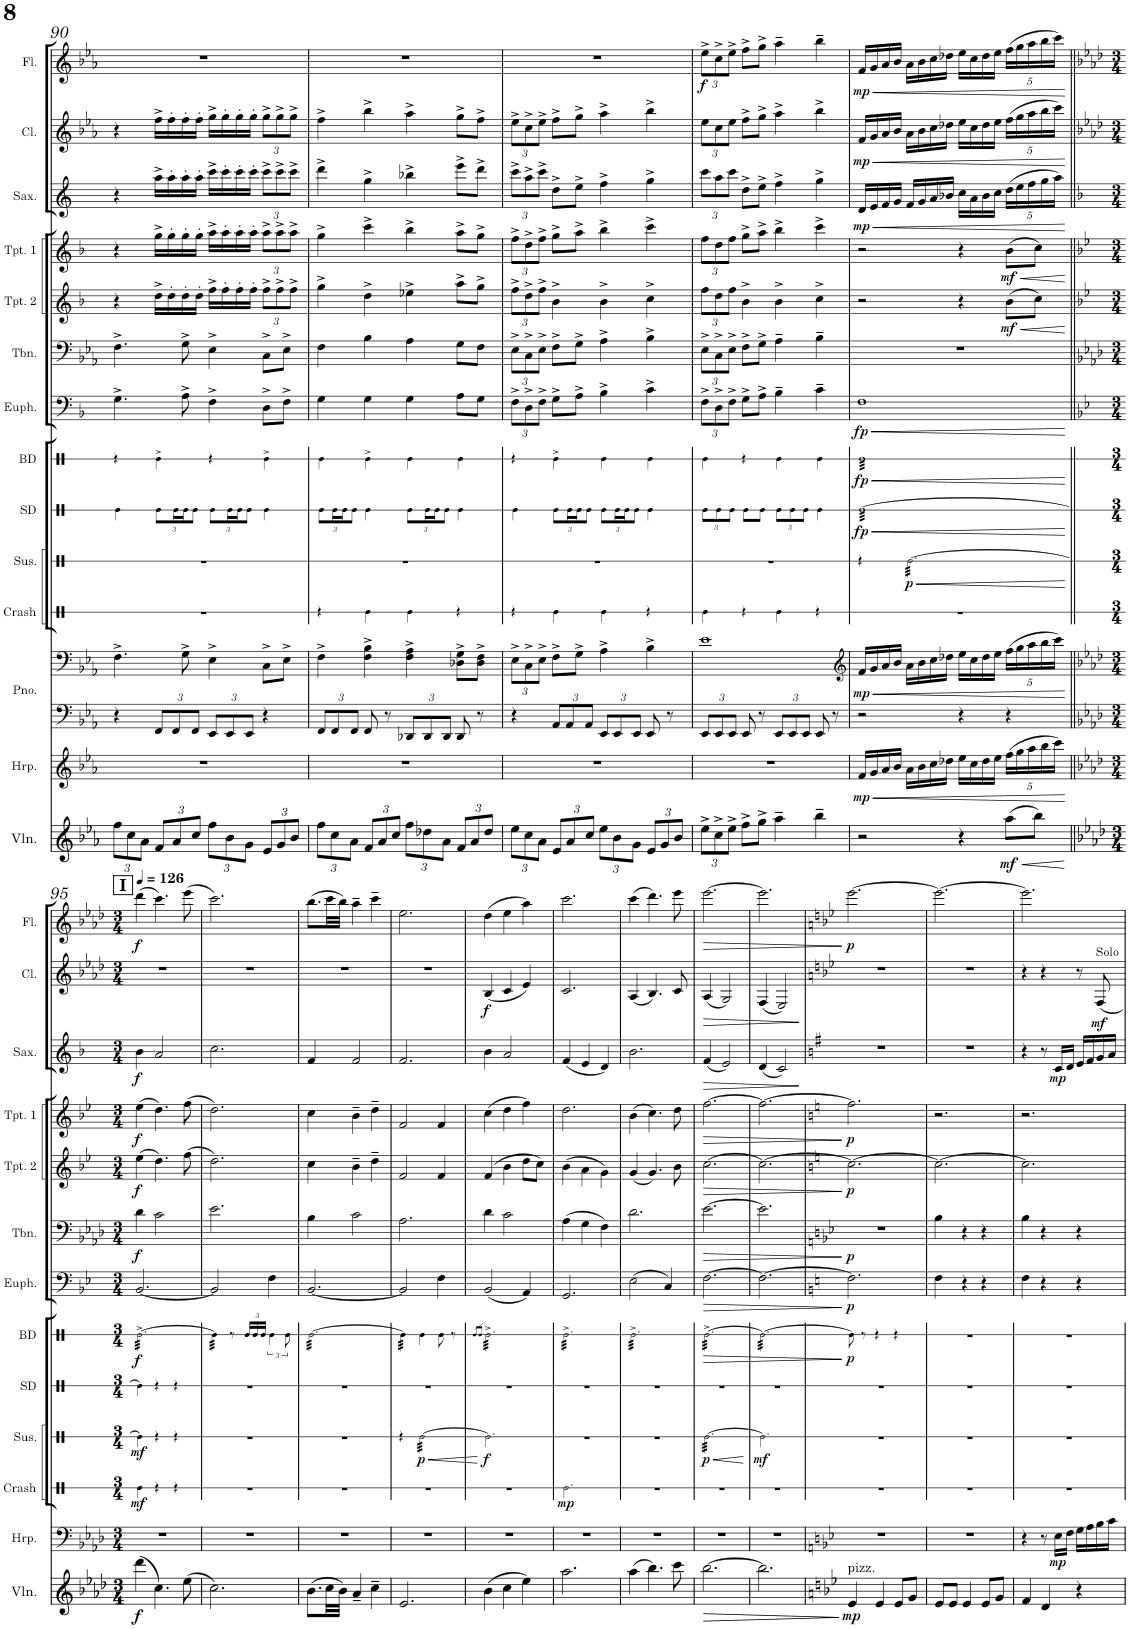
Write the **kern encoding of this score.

**kern	**dynam	**kern	**kern	**dynam	**kern	**kern	**dynam	**kern	**dynam	**kern	**dynam	**kern	**dynam	**kern	**dynam	**kern	**dynam	**kern	**dynam	**kern	**dynam	**kern	**dynam	**kern	**dynam
*part12	*part12	*part11	*part11	*part11	*part10	*part10	*part10	*part9	*part9	*part8	*part8	*part7	*part7	*part6	*part6	*part5	*part5	*part4	*part4	*part3	*part3	*part2	*part2	*part1	*part1
*staff14	*staff14	*staff13	*staff12	*staff12/13	*staff11	*staff10	*staff10/11	*staff9	*staff9	*staff8	*staff8	*staff7	*staff7	*staff6	*staff6	*staff5	*staff5	*staff4	*staff4	*staff3	*staff3	*staff2	*staff2	*staff1	*staff1
*I"Violon	*	*I"Harp	*	*	*I"Piano	*	*	*I"Snare Drum	*	*I"Bass Drum	*	*I"Euphonium	*	*I"Trombone	*	*I"Trumpet in Bb 2	*	*I"Trumpet in Bb 1	*	*I"Saxophone Alto	*	*I"Clarinet in Bb	*	*I"Flute	*
*I'Vln.	*	*I'Hrp.	*	*	*I'Pno.	*	*	*I'SD	*	*I'BD	*	*I'Euph.	*	*I'Tbn.	*	*I'Tpt. 2	*	*I'Tpt. 1	*	*I'Sax.	*	*I'Cl.	*	*I'Fl.	*
!!LO:PB:g=z
*clefG2	*	*clefF4	*clefG2	*	*clefF4	*clefF4	*	*clefX	*	*clefX	*	*clefF4	*	*clefF4	*	*clefG2	*	*clefG2	*	*clefG2	*	*clefG2	*	*clefG2	*
*	*	*	*	*	*	*	*	*	*	*	*	*Trd1c2	*	*	*	*Trd1c2	*	*Trd1c2	*	*Trd5c9	*	*Trd1c2	*	*	*
*k[b-e-a-]	*	*k[b-e-a-]	*k[b-e-a-]	*	*k[b-e-a-]	*k[b-e-a-]	*	*k[]	*	*k[]	*	*k[b-]	*	*k[b-e-a-]	*	*k[b-]	*	*k[b-]	*	*k[]	*	*k[b-e-a-]	*	*k[b-e-a-]	*
*M4/4	*	*M4/4	*M4/4	*	*M4/4	*M4/4	*	*M4/4	*	*M4/4	*	*M4/4	*	*M4/4	*	*M4/4	*	*M4/4	*	*M4/4	*	*M4/4	*	*M4/4	*
*Xbrackettup	*	*	*	*	*	*	*	*	*	*	*	*	*	*	*	*	*	*	*	*	*	*	*	*	*
=90	=90	=90	=90	=90	=90	=90	=90	=90	=90	=90	=90	=90	=90	=90	=90	=90	=90	=90	=90	=90	=90	=90	=90	=90	=90
12ff\L	.	1r	1r	.	4r	4.F^\	.	4Re!\	.	4r	.	4.G^\	.	4.F^\	.	4r	.	4r	.	4r	.	4r	.	1r	.
12cc\	.	.	.	.	.	.	.	.	.	.	.	.	.	.	.	.	.	.	.	.	.	.	.	.	.
12a-\J	.	.	.	.	.	.	.	.	.	.	.	.	.	.	.	.	.	.	.	.	.	.	.	.	.
*	*	*	*	*	*Xbrackettup	*	*	*Xbrackettup	*	*	*	*	*	*	*	*	*	*	*	*	*	*	*	*	*
12f/L	.	.	.	.	12FF/L	.	.	12Re!\L	.	4Re^!\	.	.	.	.	.	16dd^\LL	.	16gg^\LL	.	16aa^\LL	.	16ff^\LL	.	.	.
.	.	.	.	.	.	.	.	.	.	.	.	.	.	.	.	16dd'\	.	16gg'\	.	16aa'\	.	16ff'\	.	.	.
12a-/	.	.	.	.	12FF/	.	.	24Re!\L	.	.	.	.	.	.	.	.	.	.	.	.	.	.	.	.	.
.	.	.	.	.	.	8G^\	.	24Re!\J	.	.	.	8A^\	.	8G^\	.	16dd'\	.	16gg'\	.	16aa'\	.	16ff'\	.	.	.
12cc/J	.	.	.	.	12FF/J	.	.	12Re!\J	.	.	.	.	.	.	.	.	.	.	.	.	.	.	.	.	.
.	.	.	.	.	.	.	.	.	.	.	.	.	.	.	.	16dd'\JJ	.	16gg'\JJ	.	16aa'\JJ	.	16ff'\JJ	.	.	.
12ff\L	.	.	.	.	12EE-/L	4E-^\	.	12Re!\L	.	4r	.	4F^\	.	4E-^\	.	16ff^\LL	.	16aa^\LL	.	16ccc^\LL	.	16gg^\LL	.	.	.
.	.	.	.	.	.	.	.	.	.	.	.	.	.	.	.	16ff'\	.	16aa'\	.	16ccc'\	.	16gg'\	.	.	.
12b-\	.	.	.	.	12EE-/	.	.	24Re!\L	.	.	.	.	.	.	.	.	.	.	.	.	.	.	.	.	.
.	.	.	.	.	.	.	.	24Re!\J	.	.	.	.	.	.	.	16ff'\	.	16aa'\	.	16ccc'\	.	16gg'\	.	.	.
12g\J	.	.	.	.	12EE-/J	.	.	12Re!\J	.	.	.	.	.	.	.	.	.	.	.	.	.	.	.	.	.
.	.	.	.	.	.	.	.	.	.	.	.	.	.	.	.	16ff'\JJ	.	16aa'\JJ	.	16ccc'\JJ	.	16gg'\JJ	.	.	.
*	*	*	*	*	*	*	*	*	*	*	*	*	*	*	*	*Xbrackettup	*	*Xbrackettup	*	*Xbrackettup	*	*Xbrackettup	*	*	*
12e-/L	.	.	.	.	4r	8C^\L	.	4Re!\	.	4Re^!\	.	8D^\L	.	8C^\L	.	12ff^\L	.	12aa^\L	.	12ccc^\L	.	12gg^\L	.	.	.
12g/	.	.	.	.	.	.	.	.	.	.	.	.	.	.	.	12ff^\	.	12aa^\	.	12ccc^\	.	12gg^\	.	.	.
.	.	.	.	.	.	8E-^\J	.	.	.	.	.	8F^\J	.	8E-^\J	.	.	.	.	.	.	.	.	.	.	.
12b-/J	.	.	.	.	.	.	.	.	.	.	.	.	.	.	.	12ff^\J	.	12aa^\J	.	12ccc^\J	.	12gg^\J	.	.	.
=91	=91	=91	=91	=91	=91	=91	=91	=91	=91	=91	=91	=91	=91	=91	=91	=91	=91	=91	=91	=91	=91	=91	=91	=91	=91
12ff\L	.	1r	1r	.	12FF/L	4F^\	.	12Re!\L	.	4Re!\	.	4G\	.	4F\	.	4gg^\	.	4gg^\	.	4ddd^\	.	4ff^\	.	1r	.
12cc\	.	.	.	.	12FF/	.	.	24Re!\L	.	.	.	.	.	.	.	.	.	.	.	.	.	.	.	.	.
.	.	.	.	.	.	.	.	24Re!\J	.	.	.	.	.	.	.	.	.	.	.	.	.	.	.	.	.
12a-\J	.	.	.	.	12FF/J	.	.	12Re!\J	.	.	.	.	.	.	.	.	.	.	.	.	.	.	.	.	.
12f/L	.	.	.	.	8FF/	4F\^ 4B-\^	.	4Re!\	.	4Re^!\	.	4G\	.	4B-\	.	4dd^\	.	4ccc^\	.	4gg^\	.	4bb-^\	.	.	.
12a-/	.	.	.	.	.	.	.	.	.	.	.	.	.	.	.	.	.	.	.	.	.	.	.	.	.
.	.	.	.	.	8r	.	.	.	.	.	.	.	.	.	.	.	.	.	.	.	.	.	.	.	.
12cc/J	.	.	.	.	.	.	.	.	.	.	.	.	.	.	.	.	.	.	.	.	.	.	.	.	.
12ff\L	.	.	.	.	12DD-X/L	4F\^ 4A-\^	.	12Re!\L	.	4Re!\	.	4G\	.	4A-\	.	4ee-X^\	.	4bb-^\	.	4bb-X^\	.	4aa-^\	.	.	.
12dd-X\	.	.	.	.	12DD-/	.	.	24Re!\L	.	.	.	.	.	.	.	.	.	.	.	.	.	.	.	.	.
.	.	.	.	.	.	.	.	24Re!\J	.	.	.	.	.	.	.	.	.	.	.	.	.	.	.	.	.
12a-\J	.	.	.	.	12DD-/J	.	.	12Re!\J	.	.	.	.	.	.	.	.	.	.	.	.	.	.	.	.	.
12f/L	.	.	.	.	8DD-/	8D-X\^ 8G\^L	.	4Re!\	.	4Re!\	.	8A\L	.	8G\L	.	8aa^\L	.	8aa^\L	.	8eee^\L	.	8gg^\L	.	.	.
12a-/	.	.	.	.	.	.	.	.	.	.	.	.	.	.	.	.	.	.	.	.	.	.	.	.	.
.	.	.	.	.	8r	8D-\^ 8F\^J	.	.	.	.	.	8G\J	.	8F\J	.	8gg^\J	.	8gg^\J	.	8ddd^\J	.	8ff^\J	.	.	.
12dd-/J	.	.	.	.	.	.	.	.	.	.	.	.	.	.	.	.	.	.	.	.	.	.	.	.	.
=92	=92	=92	=92	=92	=92	=92	=92	=92	=92	=92	=92	=92	=92	=92	=92	=92	=92	=92	=92	=92	=92	=92	=92	=92	=92
*	*	*	*	*	*	*Xbrackettup	*	*	*	*	*	*Xbrackettup	*	*Xbrackettup	*	*	*	*	*	*	*	*	*	*	*
12ee-\L	.	1r	1r	.	4r	12E-^\L	.	4Re!\	.	4r	.	12F^\L	.	12E-^\L	.	12ff^\L	.	12ff^\L	.	12ccc^\L	.	12ee-^\L	.	1r	.
12cc\	.	.	.	.	.	12C^\	.	.	.	.	.	12D^\	.	12C^\	.	12dd^\	.	12dd^\	.	12aa^\	.	12cc^\	.	.	.
12a-\J	.	.	.	.	.	12E-^\J	.	.	.	.	.	12F^\J	.	12E-^\J	.	12ff^\J	.	12ff^\J	.	12ccc^\J	.	12ee-^\J	.	.	.
12e-/L	.	.	.	.	12AA-/L	8F^\L	.	12Re!\L	.	4Re^!\	.	8G^\L	.	8F^\L	.	4b-^\	.	8gg^\L	.	8dd^\L	.	8ff^\L	.	.	.
12a-/	.	.	.	.	12AA-/	.	.	24Re!\L	.	.	.	.	.	.	.	.	.	.	.	.	.	.	.	.	.
.	.	.	.	.	.	8G^\J	.	24Re!\J	.	.	.	8A^\J	.	8G^\J	.	.	.	8aa^\J	.	8ee^\J	.	8gg^\J	.	.	.
12cc/J	.	.	.	.	12AA-/J	.	.	12Re!\J	.	.	.	.	.	.	.	.	.	.	.	.	.	.	.	.	.
12ee-\L	.	.	.	.	12EE-/L	4A-^\	.	12Re!\L	.	4Re!\	.	4B-^\	.	4A-^\	.	4b-^\	.	4bb-^\	.	4ff^\	.	4aa-^\	.	.	.
12b-\	.	.	.	.	12EE-/	.	.	24Re!\L	.	.	.	.	.	.	.	.	.	.	.	.	.	.	.	.	.
.	.	.	.	.	.	.	.	24Re!\J	.	.	.	.	.	.	.	.	.	.	.	.	.	.	.	.	.
12g\J	.	.	.	.	12EE-/J	.	.	12Re!\J	.	.	.	.	.	.	.	.	.	.	.	.	.	.	.	.	.
12e-/L	.	.	.	.	8EE-/	4B-^\	.	4Re!\	.	4Re!\	.	4c^\	.	4B-^\	.	4cc^\	.	4ccc^\	.	4gg^\	.	4bb-^\	.	.	.
12g/	.	.	.	.	.	.	.	.	.	.	.	.	.	.	.	.	.	.	.	.	.	.	.	.	.
.	.	.	.	.	8r	.	.	.	.	.	.	.	.	.	.	.	.	.	.	.	.	.	.	.	.
12b-/J	.	.	.	.	.	.	.	.	.	.	.	.	.	.	.	.	.	.	.	.	.	.	.	.	.
=93	=93	=93	=93	=93	=93	=93	=93	=93	=93	=93	=93	=93	=93	=93	=93	=93	=93	=93	=93	=93	=93	=93	=93	=93	=93
*	*	*	*	*	*	*	*	*	*	*	*	*	*	*	*	*	*	*	*	*	*	*	*	*Xbrackettup	*
!	!	!	!	!	!	!	!	!	!	!	!	!	!	!	!	!	!	!	!	!	!	!	!	!	!LO:DY:b
12ee-^\L	.	1r	1r	.	12EE-/L	1e-	.	12Re!\L	.	4Re!\	.	12F^\L	.	12E-^\L	.	12ff\L	.	12ff\L	.	12ccc\L	.	12ee-\L	.	12ee-^\L	f
12cc^\	.	.	.	.	12EE-/	.	.	12Re!\	.	.	.	12D^\	.	12C^\	.	12dd\	.	12dd\	.	12aa\	.	12cc\	.	12cc^\	.
12ee-^\J	.	.	.	.	12EE-/J	.	.	12Re!\J	.	.	.	12F^\J	.	12E-^\J	.	12ff\J	.	12ff\J	.	12ccc\J	.	12ee-\J	.	12ee-^\J	.
8ff^\L	.	.	.	.	8EE-/	.	.	8Re!\L	.	4r	.	8G^\L	.	8F^\L	.	4b-^\	.	8gg^\L	.	8dd^\L	.	8ff^\L	.	8ff^\L	.
8gg^\J	.	.	.	.	8r	.	.	8Re!\J	.	.	.	8A^\J	.	8G^\J	.	.	.	8aa^\J	.	8ee^\J	.	8gg^\J	.	8gg^\J	.
4aa-~\	.	.	.	.	12EE-/L	.	.	12Re!\L	.	4Re!\	.	4B-~\	.	4A-~\	.	4b-^\	.	4bb-^\	.	4ff^\	.	4aa-^\	.	4aa-~\	.
.	.	.	.	.	12EE-/	.	.	12Re!\	.	.	.	.	.	.	.	.	.	.	.	.	.	.	.	.	.
.	.	.	.	.	12EE-/J	.	.	12Re!\J	.	.	.	.	.	.	.	.	.	.	.	.	.	.	.	.	.
4bb-~\	.	.	.	.	8EE-/	.	.	4Re!\	.	4Re!\	.	4c~\	.	4B-~\	.	4cc^\	.	4ccc^\	.	4gg^\	.	4bb-^\	.	4bb-~\	.
.	.	.	.	.	8r	.	.	.	.	.	.	.	.	.	.	.	.	.	.	.	.	.	.	.	.
=94	=94	=94	=94	=94	=94	=94	=94	=94	=94	=94	=94	=94	=94	=94	=94	=94	=94	=94	=94	=94	=94	=94	=94	=94	=94
*	*	*	*	*	*	*clefG2	*	*	*	*	*	*	*	*	*	*	*	*	*	*	*	*	*	*	*
!	!	!	!	!LO:HP:b	!	!	!LO:HP:b	!	!LO:HP:b	!	!LO:HP:b	!	!LO:HP:b	!	!	!	!	!	!	!	!LO:HP:b	!	!LO:HP:b	!	!LO:HP:b
!	!	!	!	!LO:DY:n=1:b	!	!	!LO:DY:n=1:b	!	!LO:DY:n=1:b	!	!LO:DY:n=1:b	!	!LO:DY:n=1:b	!	!	!	!	!	!	!	!LO:DY:n=1:b	!	!LO:DY:n=1:b	!	!LO:DY:n=1:b
*	*	*	*	*	*	*	*	*tremolo	*	*	*	*	*	*	*	*	*	*	*	*	*	*	*	*	*
*	*	*	*	*	*	*	*	*	*	*tremolo	*	*	*	*	*	*	*	*	*	*	*	*	*	*	*
2r	.	1r	16f/LL	< mp	2r	16f/LL	< mp	[32Re!LLL	< fp	32Re!LLL	< fp	1F	< fp	1r	.	2r	.	2r	.	16d/LL	< mp	16f/LL	< mp	16f/LL	< mp
.	.	.	.	.	.	.	.	32Re!	.	32Re!	.	.	.	.	.	.	.	.	.	.	.	.	.	.	.
.	.	.	16g/	.	.	16g/	.	32Re!	.	32Re!	.	.	.	.	.	.	.	.	.	16e/	.	16g/	.	16g/	.
.	.	.	.	.	.	.	.	32Re!	.	32Re!	.	.	.	.	.	.	.	.	.	.	.	.	.	.	.
.	.	.	16a-/	.	.	16a-/	.	32Re!	.	32Re!	.	.	.	.	.	.	.	.	.	16f/	.	16a-/	.	16a-/	.
.	.	.	.	.	.	.	.	32Re!	.	32Re!	.	.	.	.	.	.	.	.	.	.	.	.	.	.	.
.	.	.	16b-/JJ	.	.	16b-/JJ	.	32Re!	.	32Re!	.	.	.	.	.	.	.	.	.	16g/JJ	.	16b-/JJ	.	16b-/JJ	.
.	.	.	.	.	.	.	.	32Re!	.	32Re!	.	.	.	.	.	.	.	.	.	.	.	.	.	.	.
.	.	.	16a-\LL	.	.	16a-\LL	.	32Re!	.	32Re!	.	.	.	.	.	.	.	.	.	16f/LL	.	16a-\LL	.	16a-\LL	.
.	.	.	.	.	.	.	.	32Re!	.	32Re!	.	.	.	.	.	.	.	.	.	.	.	.	.	.	.
.	.	.	16b-\	.	.	16b-\	.	32Re!	.	32Re!	.	.	.	.	.	.	.	.	.	16g/	.	16b-\	.	16b-\	.
.	.	.	.	.	.	.	.	32Re!	.	32Re!	.	.	.	.	.	.	.	.	.	.	.	.	.	.	.
.	.	.	16cc\	.	.	16cc\	.	32Re!	.	32Re!	.	.	.	.	.	.	.	.	.	16a/	.	16cc\	.	16cc\	.
.	.	.	.	.	.	.	.	32Re!	.	32Re!	.	.	.	.	.	.	.	.	.	.	.	.	.	.	.
.	.	.	16dd-X\JJ	.	.	16dd-X\JJ	.	32Re!	.	32Re!	.	.	.	.	.	.	.	.	.	16b-X/JJ	.	16dd-X\JJ	.	16dd-X\JJ	.
.	.	.	.	.	.	.	.	32Re!	.	32Re!	.	.	.	.	.	.	.	.	.	.	.	.	.	.	.
4r	.	.	16ee-\LL	.	4r	16ee-\LL	.	32Re!	.	32Re!	.	.	.	.	.	4r	.	4r	.	16cc\LL	.	16ee-\LL	.	16ee-\LL	.
.	.	.	.	.	.	.	.	32Re!	.	32Re!	.	.	.	.	.	.	.	.	.	.	.	.	.	.	.
.	.	.	16cc\	.	.	16cc\	.	32Re!	.	32Re!	.	.	.	.	.	.	.	.	.	16a\	.	16cc\	.	16cc\	.
.	.	.	.	.	.	.	.	32Re!	.	32Re!	.	.	.	.	.	.	.	.	.	.	.	.	.	.	.
.	.	.	16dd-\	.	.	16dd-\	.	32Re!	.	32Re!	.	.	.	.	.	.	.	.	.	16b-\	.	16dd-\	.	16dd-\	.
.	.	.	.	.	.	.	.	32Re!	.	32Re!	.	.	.	.	.	.	.	.	.	.	.	.	.	.	.
.	.	.	16ee-\JJ	.	.	16ee-\JJ	.	32Re!	.	32Re!	.	.	.	.	.	.	.	.	.	16cc\JJ	.	16ee-\JJ	.	16ee-\JJ	.
.	.	.	.	.	.	.	.	32Re!	.	32Re!	.	.	.	.	.	.	.	.	.	.	.	.	.	.	.
!	!LO:HP:b	!	!	!	!	!	!	!	!	!	!	!	!	!	!	!	!	!	!	!	!	!	!	!	!
*	*	*	*Xbrackettup	*	*	*	*	*	*	*	*	*	*	*	*	*	*	*	*	*	*	*	*	*	*
!	!LO:DY:n=1:b	!	!	!	!	!	!	!	!	!	!	!	!	!	!	!	!LO:HP:b	!	!LO:HP:b	!	!	!	!	!	!
!	!	!	!	!	!	!	!	!	!	!	!	!	!	!	!	!	!LO:DY:n=1:b	!	!LO:DY:n=1:b	!	!	!	!	!	!
(8aa-\L	< mf	.	(20ff\LL	.	4r	(20ff\LL	.	32Re!	.	32Re!	.	.	.	.	.	(8b-\L	< mf	(8b-\L	< mf	(20dd\LL	.	(20ff\LL	.	(20ff\LL	.
.	.	.	.	.	.	.	.	32Re!	.	32Re!	.	.	.	.	.	.	.	.	.	.	.	.	.	.	.
.	.	.	20gg\	.	.	20gg\	.	.	.	.	.	.	.	.	.	.	.	.	.	20ee\	.	20gg\	.	20gg\	.
.	.	.	.	.	.	.	.	32Re!	.	32Re!	.	.	.	.	.	.	.	.	.	.	.	.	.	.	.
.	.	.	.	.	.	.	.	32Re!	.	32Re!	.	.	.	.	.	.	.	.	.	.	.	.	.	.	.
.	.	.	20aa-\	.	.	20aa-\	.	.	.	.	.	.	.	.	.	.	.	.	.	20ff\	.	20aa-\	.	20aa-\	.
8bb-\J)	.	.	.	.	.	.	.	32Re!	.	32Re!	.	.	.	.	.	8cc\J)	.	8cc\J)	.	.	.	.	.	.	.
.	.	.	20bb-\	.	.	20bb-\	.	.	.	.	.	.	.	.	.	.	.	.	.	20gg\	.	20bb-\	.	20bb-\	.
.	.	.	.	.	.	.	.	32Re!	.	32Re!	.	.	.	.	.	.	.	.	.	.	.	.	.	.	.
.	.	.	.	.	.	.	.	32Re!	.	32Re!	.	.	.	.	.	.	.	.	.	.	.	.	.	.	.
.	.	.	20ccc\JJ)	.	.	20ccc\JJ)	.	.	.	.	.	.	.	.	.	.	.	.	.	20aa\JJ)	.	20ccc\JJ)	.	20ccc\JJ)	.
.	.	.	.	.	.	.	.	32Re!JJJ	.	32Re!JJJ	.	.	.	.	.	.	.	.	.	.	.	.	.	.	.
*	*	*	*	*	*	*	*	*Xtremolo	*	*	*	*	*	*	*	*	*	*	*	*	*	*	*	*	*
.	[	.	.	[	.	.	[	.	[	.	[	.	[	.	.	.	[	.	[	.	[	.	[	.	[
!!LO:LB:g=z
=95||	=95||	=95||	=95||	=95||	=95||	=95||	=95||	=95||	=95||	=95||	=95||	=95||	=95||	=95||	=95||	=95||	=95||	=95||	=95||	=95||	=95||	=95||	=95||	=95||	=95||
!!LO:REH:place=s1:a:B:cj:fs=14:t=I
*k[b-e-a-d-]	*	*k[b-e-a-d-]	*k[b-e-a-d-]	*	*k[b-e-a-d-]	*k[b-e-a-d-]	*	*	*	*	*	*k[b-e-]	*	*k[b-e-a-d-]	*	*k[b-e-]	*	*k[b-e-]	*	*k[b-]	*	*k[b-e-a-d-]	*	*k[b-e-a-d-]	*
*M3/4	*	*M3/4	*M3/4	*	*M3/4	*M3/4	*	*M3/4	*	*M3/4	*	*M3/4	*	*M3/4	*	*M3/4	*	*M3/4	*	*M3/4	*	*M3/4	*	*M3/4	*
*	*	*	*	*	*	*	*	*	*	*	*	*	*	*	*	*	*	*	*	*	*	*	*	*MM126	*
!	!LO:DY:b	!	!	!	!	!	!	!	!	!	!LO:DY:b	!	!	!	!LO:DY:b	!	!LO:DY:b	!	!LO:DY:b	!	!LO:DY:b	!	!	!	!LO:DY:b
(4ddd-\	f	2.r	2.r	.	2.r	2.r	.	4Re!\]	.	[32Re^!\LLL	f	[2.BB-/	.	4d-\	f	(4ee-\	f	(4ee-\	f	4b-\	f	2.r	.	(4ddd-\	f
.	.	.	.	.	.	.	.	.	.	32Re^!\	.	.	.	.	.	.	.	.	.	.	.	.	.	.	.
.	.	.	.	.	.	.	.	.	.	32Re^!\	.	.	.	.	.	.	.	.	.	.	.	.	.	.	.
.	.	.	.	.	.	.	.	.	.	32Re^!\	.	.	.	.	.	.	.	.	.	.	.	.	.	.	.
.	.	.	.	.	.	.	.	.	.	32Re^!\	.	.	.	.	.	.	.	.	.	.	.	.	.	.	.
.	.	.	.	.	.	.	.	.	.	32Re^!\	.	.	.	.	.	.	.	.	.	.	.	.	.	.	.
.	.	.	.	.	.	.	.	.	.	32Re^!\	.	.	.	.	.	.	.	.	.	.	.	.	.	.	.
.	.	.	.	.	.	.	.	.	.	32Re^!\	.	.	.	.	.	.	.	.	.	.	.	.	.	.	.
4.cc\)	.	.	.	.	.	.	.	4r	.	32Re^!\	.	.	.	2c\	.	4.dd\)	.	4.dd\)	.	2a/	.	.	.	4.ccc\)	.
.	.	.	.	.	.	.	.	.	.	32Re^!\	.	.	.	.	.	.	.	.	.	.	.	.	.	.	.
.	.	.	.	.	.	.	.	.	.	32Re^!\	.	.	.	.	.	.	.	.	.	.	.	.	.	.	.
.	.	.	.	.	.	.	.	.	.	32Re^!\	.	.	.	.	.	.	.	.	.	.	.	.	.	.	.
.	.	.	.	.	.	.	.	.	.	32Re^!\	.	.	.	.	.	.	.	.	.	.	.	.	.	.	.
.	.	.	.	.	.	.	.	.	.	32Re^!\	.	.	.	.	.	.	.	.	.	.	.	.	.	.	.
.	.	.	.	.	.	.	.	.	.	32Re^!\	.	.	.	.	.	.	.	.	.	.	.	.	.	.	.
.	.	.	.	.	.	.	.	.	.	32Re^!\	.	.	.	.	.	.	.	.	.	.	.	.	.	.	.
.	.	.	.	.	.	.	.	4r	.	32Re^!\	.	.	.	.	.	.	.	.	.	.	.	.	.	.	.
.	.	.	.	.	.	.	.	.	.	32Re^!\	.	.	.	.	.	.	.	.	.	.	.	.	.	.	.
.	.	.	.	.	.	.	.	.	.	32Re^!\	.	.	.	.	.	.	.	.	.	.	.	.	.	.	.
.	.	.	.	.	.	.	.	.	.	32Re^!\	.	.	.	.	.	.	.	.	.	.	.	.	.	.	.
(8ee-\	.	.	.	.	.	.	.	.	.	32Re^!\	.	.	.	.	.	(8ff\	.	(8ff\	.	.	.	.	.	(8eee-\	.
.	.	.	.	.	.	.	.	.	.	32Re^!\	.	.	.	.	.	.	.	.	.	.	.	.	.	.	.
.	.	.	.	.	.	.	.	.	.	32Re^!\	.	.	.	.	.	.	.	.	.	.	.	.	.	.	.
.	.	.	.	.	.	.	.	.	.	32Re^!\JJJ	.	.	.	.	.	.	.	.	.	.	.	.	.	.	.
=96	=96	=96	=96	=96	=96	=96	=96	=96	=96	=96	=96	=96	=96	=96	=96	=96	=96	=96	=96	=96	=96	=96	=96	=96	=96
2.cc\)	.	2.r	2.r	.	2.r	2.r	.	2.r	.	32Re!\]LLL	.	2BB-/]	.	2.e-\	.	2.dd\)	.	2.dd\)	.	2.cc\	.	2.r	.	2.ccc\)	.
.	.	.	.	.	.	.	.	.	.	32Re!\	.	.	.	.	.	.	.	.	.	.	.	.	.	.	.
.	.	.	.	.	.	.	.	.	.	32Re!\	.	.	.	.	.	.	.	.	.	.	.	.	.	.	.
.	.	.	.	.	.	.	.	.	.	32Re!\	.	.	.	.	.	.	.	.	.	.	.	.	.	.	.
.	.	.	.	.	.	.	.	.	.	32Re!\	.	.	.	.	.	.	.	.	.	.	.	.	.	.	.
.	.	.	.	.	.	.	.	.	.	32Re!\	.	.	.	.	.	.	.	.	.	.	.	.	.	.	.
.	.	.	.	.	.	.	.	.	.	32Re!\	.	.	.	.	.	.	.	.	.	.	.	.	.	.	.
.	.	.	.	.	.	.	.	.	.	32Re!\JJJ	.	.	.	.	.	.	.	.	.	.	.	.	.	.	.
*	*	*	*	*	*	*	*	*	*	*Xtremolo	*	*	*	*	*	*	*	*	*	*	*	*	*	*	*
.	.	.	.	.	.	.	.	.	.	8r	.	.	.	.	.	.	.	.	.	.	.	.	.	.	.
*	*	*	*	*	*	*	*	*	*	*Xbrackettup	*	*	*	*	*	*	*	*	*	*	*	*	*	*	*
.	.	.	.	.	.	.	.	.	.	24Re!/LL	.	.	.	.	.	.	.	.	.	.	.	.	.	.	.
.	.	.	.	.	.	.	.	.	.	24Re!/	.	.	.	.	.	.	.	.	.	.	.	.	.	.	.
.	.	.	.	.	.	.	.	.	.	24Re!/JJ	.	.	.	.	.	.	.	.	.	.	.	.	.	.	.
*	*	*	*	*	*	*	*	*	*	*brackettup	*	*	*	*	*	*	*	*	*	*	*	*	*	*	*
.	.	.	.	.	.	.	.	.	.	6Re!\	.	4F\	.	.	.	.	.	.	.	.	.	.	.	.	.
.	.	.	.	.	.	.	.	.	.	12Re!\	.	.	.	.	.	.	.	.	.	.	.	.	.	.	.
=97	=97	=97	=97	=97	=97	=97	=97	=97	=97	=97	=97	=97	=97	=97	=97	=97	=97	=97	=97	=97	=97	=97	=97	=97	=97
*	*	*	*	*	*	*	*	*	*	*tremolo	*	*	*	*	*	*	*	*	*	*	*	*	*	*	*
(8.b-\L	.	2.r	2.r	.	2.r	2.r	.	2.r	.	[32Re!\LLL	.	[2.BB-/	.	4B-\	.	4cc\	.	4cc\	.	4f/	.	2.r	.	(8.bb-\L	.
.	.	.	.	.	.	.	.	.	.	32Re!\	.	.	.	.	.	.	.	.	.	.	.	.	.	.	.
.	.	.	.	.	.	.	.	.	.	32Re!\	.	.	.	.	.	.	.	.	.	.	.	.	.	.	.
.	.	.	.	.	.	.	.	.	.	32Re!\	.	.	.	.	.	.	.	.	.	.	.	.	.	.	.
.	.	.	.	.	.	.	.	.	.	32Re!\	.	.	.	.	.	.	.	.	.	.	.	.	.	.	.
.	.	.	.	.	.	.	.	.	.	32Re!\	.	.	.	.	.	.	.	.	.	.	.	.	.	.	.
32cc\LL	.	.	.	.	.	.	.	.	.	32Re!\	.	.	.	.	.	.	.	.	.	.	.	.	.	32ccc\LL	.
32b-\JJJ)	.	.	.	.	.	.	.	.	.	32Re!\	.	.	.	.	.	.	.	.	.	.	.	.	.	32bb-\JJJ)	.
4a-~/	.	.	.	.	.	.	.	.	.	32Re!\	.	.	.	2c\	.	4b-~\	.	4b-~\	.	2f/	.	.	.	4aa-~\	.
.	.	.	.	.	.	.	.	.	.	32Re!\	.	.	.	.	.	.	.	.	.	.	.	.	.	.	.
.	.	.	.	.	.	.	.	.	.	32Re!\	.	.	.	.	.	.	.	.	.	.	.	.	.	.	.
.	.	.	.	.	.	.	.	.	.	32Re!\	.	.	.	.	.	.	.	.	.	.	.	.	.	.	.
.	.	.	.	.	.	.	.	.	.	32Re!\	.	.	.	.	.	.	.	.	.	.	.	.	.	.	.
.	.	.	.	.	.	.	.	.	.	32Re!\	.	.	.	.	.	.	.	.	.	.	.	.	.	.	.
.	.	.	.	.	.	.	.	.	.	32Re!\	.	.	.	.	.	.	.	.	.	.	.	.	.	.	.
.	.	.	.	.	.	.	.	.	.	32Re!\	.	.	.	.	.	.	.	.	.	.	.	.	.	.	.
4cc~\	.	.	.	.	.	.	.	.	.	32Re!\	.	.	.	.	.	4dd~\	.	4dd~\	.	.	.	.	.	4ccc~\	.
.	.	.	.	.	.	.	.	.	.	32Re!\	.	.	.	.	.	.	.	.	.	.	.	.	.	.	.
.	.	.	.	.	.	.	.	.	.	32Re!\	.	.	.	.	.	.	.	.	.	.	.	.	.	.	.
.	.	.	.	.	.	.	.	.	.	32Re!\	.	.	.	.	.	.	.	.	.	.	.	.	.	.	.
.	.	.	.	.	.	.	.	.	.	32Re!\	.	.	.	.	.	.	.	.	.	.	.	.	.	.	.
.	.	.	.	.	.	.	.	.	.	32Re!\	.	.	.	.	.	.	.	.	.	.	.	.	.	.	.
.	.	.	.	.	.	.	.	.	.	32Re!\	.	.	.	.	.	.	.	.	.	.	.	.	.	.	.
.	.	.	.	.	.	.	.	.	.	32Re!\JJJ	.	.	.	.	.	.	.	.	.	.	.	.	.	.	.
=98	=98	=98	=98	=98	=98	=98	=98	=98	=98	=98	=98	=98	=98	=98	=98	=98	=98	=98	=98	=98	=98	=98	=98	=98	=98
2.e-/	.	2.r	2.r	.	2.r	2.r	.	2.r	.	32Re!\]LLL	.	2BB-/]	.	2.A-\	.	2f/	.	2f/	.	2.f/	.	2.r	.	2.ee-\	.
.	.	.	.	.	.	.	.	.	.	32Re!\	.	.	.	.	.	.	.	.	.	.	.	.	.	.	.
.	.	.	.	.	.	.	.	.	.	32Re!\	.	.	.	.	.	.	.	.	.	.	.	.	.	.	.
.	.	.	.	.	.	.	.	.	.	32Re!\	.	.	.	.	.	.	.	.	.	.	.	.	.	.	.
.	.	.	.	.	.	.	.	.	.	32Re!\	.	.	.	.	.	.	.	.	.	.	.	.	.	.	.
.	.	.	.	.	.	.	.	.	.	32Re!\	.	.	.	.	.	.	.	.	.	.	.	.	.	.	.
.	.	.	.	.	.	.	.	.	.	32Re!\	.	.	.	.	.	.	.	.	.	.	.	.	.	.	.
.	.	.	.	.	.	.	.	.	.	32Re!\JJJ	.	.	.	.	.	.	.	.	.	.	.	.	.	.	.
*	*	*	*	*	*	*	*	*	*	*Xtremolo	*	*	*	*	*	*	*	*	*	*	*	*	*	*	*
.	.	.	.	.	.	.	.	.	.	4Re!\	.	.	.	.	.	.	.	.	.	.	.	.	.	.	.
.	.	.	.	.	.	.	.	.	.	8Re!\	.	4F\	.	.	.	4f/	.	4f/	.	.	.	.	.	.	.
.	.	.	.	.	.	.	.	.	.	8r	.	.	.	.	.	.	.	.	.	.	.	.	.	.	.
=99	=99	=99	=99	=99	=99	=99	=99	=99	=99	=99	=99	=99	=99	=99	=99	=99	=99	=99	=99	=99	=99	=99	=99	=99	=99
.	.	.	.	.	.	.	.	.	.	8qRe/L	.	.	.	.	.	.	.	.	.	.	.	.	.	.	.
.	.	.	.	.	.	.	.	.	.	8qRe/J	.	.	.	.	.	.	.	.	.	.	.	.	.	.	.
!	!	!	!	!	!	!	!	!	!	!	!	!	!	!	!	!	!	!	!	!	!	!	!LO:DY:b	!	!
*	*	*	*	*	*	*	*	*	*	*tremolo	*	*	*	*	*	*	*	*	*	*	*	*	*	*	*
(4b-\	.	2.r	2.r	.	2.r	2.r	.	2.r	.	32Re^!\LLL	.	(2BB-/	.	4d-\	.	(4f/	.	(4cc\	.	4b-\	.	(4B-/	f	(4dd-\	.
.	.	.	.	.	.	.	.	.	.	32Re^!\	.	.	.	.	.	.	.	.	.	.	.	.	.	.	.
.	.	.	.	.	.	.	.	.	.	32Re^!\	.	.	.	.	.	.	.	.	.	.	.	.	.	.	.
.	.	.	.	.	.	.	.	.	.	32Re^!\	.	.	.	.	.	.	.	.	.	.	.	.	.	.	.
.	.	.	.	.	.	.	.	.	.	32Re^!\	.	.	.	.	.	.	.	.	.	.	.	.	.	.	.
.	.	.	.	.	.	.	.	.	.	32Re^!\	.	.	.	.	.	.	.	.	.	.	.	.	.	.	.
.	.	.	.	.	.	.	.	.	.	32Re^!\	.	.	.	.	.	.	.	.	.	.	.	.	.	.	.
.	.	.	.	.	.	.	.	.	.	32Re^!\	.	.	.	.	.	.	.	.	.	.	.	.	.	.	.
4cc\	.	.	.	.	.	.	.	.	.	32Re^!\	.	.	.	2c\	.	4b-\	.	4dd\	.	2a/	.	4c/	.	4ee-\	.
.	.	.	.	.	.	.	.	.	.	32Re^!\	.	.	.	.	.	.	.	.	.	.	.	.	.	.	.
.	.	.	.	.	.	.	.	.	.	32Re^!\	.	.	.	.	.	.	.	.	.	.	.	.	.	.	.
.	.	.	.	.	.	.	.	.	.	32Re^!\	.	.	.	.	.	.	.	.	.	.	.	.	.	.	.
.	.	.	.	.	.	.	.	.	.	32Re^!\	.	.	.	.	.	.	.	.	.	.	.	.	.	.	.
.	.	.	.	.	.	.	.	.	.	32Re^!\	.	.	.	.	.	.	.	.	.	.	.	.	.	.	.
.	.	.	.	.	.	.	.	.	.	32Re^!\	.	.	.	.	.	.	.	.	.	.	.	.	.	.	.
.	.	.	.	.	.	.	.	.	.	32Re^!\	.	.	.	.	.	.	.	.	.	.	.	.	.	.	.
4ee-\)	.	.	.	.	.	.	.	.	.	32Re^!\	.	4AA/)	.	.	.	8dd\L	.	4ff\)	.	.	.	4e-/)	.	4aa-\)	.
.	.	.	.	.	.	.	.	.	.	32Re^!\	.	.	.	.	.	.	.	.	.	.	.	.	.	.	.
.	.	.	.	.	.	.	.	.	.	32Re^!\	.	.	.	.	.	.	.	.	.	.	.	.	.	.	.
.	.	.	.	.	.	.	.	.	.	32Re^!\	.	.	.	.	.	.	.	.	.	.	.	.	.	.	.
.	.	.	.	.	.	.	.	.	.	32Re^!\	.	.	.	.	.	8cc\J)	.	.	.	.	.	.	.	.	.
.	.	.	.	.	.	.	.	.	.	32Re^!\	.	.	.	.	.	.	.	.	.	.	.	.	.	.	.
.	.	.	.	.	.	.	.	.	.	32Re^!\	.	.	.	.	.	.	.	.	.	.	.	.	.	.	.
.	.	.	.	.	.	.	.	.	.	32Re^!\JJJ	.	.	.	.	.	.	.	.	.	.	.	.	.	.	.
=100	=100	=100	=100	=100	=100	=100	=100	=100	=100	=100	=100	=100	=100	=100	=100	=100	=100	=100	=100	=100	=100	=100	=100	=100	=100
2.aa-\	.	2.r	2.r	.	2.r	2.r	.	2.r	.	32Re^!\LLL	.	2.GG/	.	(4A-\	.	(4b-\	.	2.dd\	.	(4f/	.	2.c/	.	2.ccc\	.
.	.	.	.	.	.	.	.	.	.	32Re^!\	.	.	.	.	.	.	.	.	.	.	.	.	.	.	.
.	.	.	.	.	.	.	.	.	.	32Re^!\	.	.	.	.	.	.	.	.	.	.	.	.	.	.	.
.	.	.	.	.	.	.	.	.	.	32Re^!\	.	.	.	.	.	.	.	.	.	.	.	.	.	.	.
.	.	.	.	.	.	.	.	.	.	32Re^!\	.	.	.	.	.	.	.	.	.	.	.	.	.	.	.
.	.	.	.	.	.	.	.	.	.	32Re^!\	.	.	.	.	.	.	.	.	.	.	.	.	.	.	.
.	.	.	.	.	.	.	.	.	.	32Re^!\	.	.	.	.	.	.	.	.	.	.	.	.	.	.	.
.	.	.	.	.	.	.	.	.	.	32Re^!\	.	.	.	.	.	.	.	.	.	.	.	.	.	.	.
.	.	.	.	.	.	.	.	.	.	32Re^!\	.	.	.	4G\	.	4a\	.	.	.	4e/	.	.	.	.	.
.	.	.	.	.	.	.	.	.	.	32Re^!\	.	.	.	.	.	.	.	.	.	.	.	.	.	.	.
.	.	.	.	.	.	.	.	.	.	32Re^!\	.	.	.	.	.	.	.	.	.	.	.	.	.	.	.
.	.	.	.	.	.	.	.	.	.	32Re^!\	.	.	.	.	.	.	.	.	.	.	.	.	.	.	.
.	.	.	.	.	.	.	.	.	.	32Re^!\	.	.	.	.	.	.	.	.	.	.	.	.	.	.	.
.	.	.	.	.	.	.	.	.	.	32Re^!\	.	.	.	.	.	.	.	.	.	.	.	.	.	.	.
.	.	.	.	.	.	.	.	.	.	32Re^!\	.	.	.	.	.	.	.	.	.	.	.	.	.	.	.
.	.	.	.	.	.	.	.	.	.	32Re^!\	.	.	.	.	.	.	.	.	.	.	.	.	.	.	.
.	.	.	.	.	.	.	.	.	.	32Re^!\	.	.	.	4F\)	.	4g\)	.	.	.	4d/)	.	.	.	.	.
.	.	.	.	.	.	.	.	.	.	32Re^!\	.	.	.	.	.	.	.	.	.	.	.	.	.	.	.
.	.	.	.	.	.	.	.	.	.	32Re^!\	.	.	.	.	.	.	.	.	.	.	.	.	.	.	.
.	.	.	.	.	.	.	.	.	.	32Re^!\	.	.	.	.	.	.	.	.	.	.	.	.	.	.	.
.	.	.	.	.	.	.	.	.	.	32Re^!\	.	.	.	.	.	.	.	.	.	.	.	.	.	.	.
.	.	.	.	.	.	.	.	.	.	32Re^!\	.	.	.	.	.	.	.	.	.	.	.	.	.	.	.
.	.	.	.	.	.	.	.	.	.	32Re^!\	.	.	.	.	.	.	.	.	.	.	.	.	.	.	.
.	.	.	.	.	.	.	.	.	.	32Re^!\JJJ	.	.	.	.	.	.	.	.	.	.	.	.	.	.	.
=101	=101	=101	=101	=101	=101	=101	=101	=101	=101	=101	=101	=101	=101	=101	=101	=101	=101	=101	=101	=101	=101	=101	=101	=101	=101
(4aa-\	.	2.r	2.r	.	2.r	2.r	.	2.r	.	32Re^!\LLL	.	(2E-\	.	2.d-\	.	(4g/	.	(4b-\	.	2.b-\	.	(4A-/	.	(4ccc\	.
.	.	.	.	.	.	.	.	.	.	32Re^!\	.	.	.	.	.	.	.	.	.	.	.	.	.	.	.
.	.	.	.	.	.	.	.	.	.	32Re^!\	.	.	.	.	.	.	.	.	.	.	.	.	.	.	.
.	.	.	.	.	.	.	.	.	.	32Re^!\	.	.	.	.	.	.	.	.	.	.	.	.	.	.	.
.	.	.	.	.	.	.	.	.	.	32Re^!\	.	.	.	.	.	.	.	.	.	.	.	.	.	.	.
.	.	.	.	.	.	.	.	.	.	32Re^!\	.	.	.	.	.	.	.	.	.	.	.	.	.	.	.
.	.	.	.	.	.	.	.	.	.	32Re^!\	.	.	.	.	.	.	.	.	.	.	.	.	.	.	.
.	.	.	.	.	.	.	.	.	.	32Re^!\	.	.	.	.	.	.	.	.	.	.	.	.	.	.	.
4.bb-\)	.	.	.	.	.	.	.	.	.	32Re^!\	.	.	.	.	.	4.g/)	.	4.cc\)	.	.	.	4.B-/)	.	4.ddd-\)	.
.	.	.	.	.	.	.	.	.	.	32Re^!\	.	.	.	.	.	.	.	.	.	.	.	.	.	.	.
.	.	.	.	.	.	.	.	.	.	32Re^!\	.	.	.	.	.	.	.	.	.	.	.	.	.	.	.
.	.	.	.	.	.	.	.	.	.	32Re^!\	.	.	.	.	.	.	.	.	.	.	.	.	.	.	.
.	.	.	.	.	.	.	.	.	.	32Re^!\	.	.	.	.	.	.	.	.	.	.	.	.	.	.	.
.	.	.	.	.	.	.	.	.	.	32Re^!\	.	.	.	.	.	.	.	.	.	.	.	.	.	.	.
.	.	.	.	.	.	.	.	.	.	32Re^!\	.	.	.	.	.	.	.	.	.	.	.	.	.	.	.
.	.	.	.	.	.	.	.	.	.	32Re^!\	.	.	.	.	.	.	.	.	.	.	.	.	.	.	.
.	.	.	.	.	.	.	.	.	.	32Re^!\	.	4C/)	.	.	.	.	.	.	.	.	.	.	.	.	.
.	.	.	.	.	.	.	.	.	.	32Re^!\	.	.	.	.	.	.	.	.	.	.	.	.	.	.	.
.	.	.	.	.	.	.	.	.	.	32Re^!\	.	.	.	.	.	.	.	.	.	.	.	.	.	.	.
.	.	.	.	.	.	.	.	.	.	32Re^!\	.	.	.	.	.	.	.	.	.	.	.	.	.	.	.
8ccc\	.	.	.	.	.	.	.	.	.	32Re^!\	.	.	.	.	.	8b-\	.	8dd\	.	.	.	8c/	.	8eee-\	.
.	.	.	.	.	.	.	.	.	.	32Re^!\	.	.	.	.	.	.	.	.	.	.	.	.	.	.	.
.	.	.	.	.	.	.	.	.	.	32Re^!\	.	.	.	.	.	.	.	.	.	.	.	.	.	.	.
.	.	.	.	.	.	.	.	.	.	32Re^!\JJJ	.	.	.	.	.	.	.	.	.	.	.	.	.	.	.
=102	=102	=102	=102	=102	=102	=102	=102	=102	=102	=102	=102	=102	=102	=102	=102	=102	=102	=102	=102	=102	=102	=102	=102	=102	=102
!	!LO:HP:b	!	!	!	!	!	!	!	!	!	!LO:HP:b	!	!LO:HP:b	!	!LO:HP:b	!	!LO:HP:b	!	!LO:HP:b	!	!LO:HP:b	!	!LO:HP:b	!	!LO:HP:b
[2.bb-\	>	2.r	2.r	.	2.r	2.r	.	2.r	.	[32Re^!\LLL	>	[2.F\	>	[2.e-\	>	[2.cc\	>	[2.ff\	>	(4f/	>	(4A-/	>	[2.eee-\	>
.	.	.	.	.	.	.	.	.	.	32Re^!\	.	.	.	.	.	.	.	.	.	.	.	.	.	.	.
.	.	.	.	.	.	.	.	.	.	32Re^!\	.	.	.	.	.	.	.	.	.	.	.	.	.	.	.
.	.	.	.	.	.	.	.	.	.	32Re^!\	.	.	.	.	.	.	.	.	.	.	.	.	.	.	.
.	.	.	.	.	.	.	.	.	.	32Re^!\	.	.	.	.	.	.	.	.	.	.	.	.	.	.	.
.	.	.	.	.	.	.	.	.	.	32Re^!\	.	.	.	.	.	.	.	.	.	.	.	.	.	.	.
.	.	.	.	.	.	.	.	.	.	32Re^!\	.	.	.	.	.	.	.	.	.	.	.	.	.	.	.
.	.	.	.	.	.	.	.	.	.	32Re^!\	.	.	.	.	.	.	.	.	.	.	.	.	.	.	.
.	.	.	.	.	.	.	.	.	.	32Re^!\	.	.	.	.	.	.	.	.	.	2e/)	.	2G/)	.	.	.
.	.	.	.	.	.	.	.	.	.	32Re^!\	.	.	.	.	.	.	.	.	.	.	.	.	.	.	.
.	.	.	.	.	.	.	.	.	.	32Re^!\	.	.	.	.	.	.	.	.	.	.	.	.	.	.	.
.	.	.	.	.	.	.	.	.	.	32Re^!\	.	.	.	.	.	.	.	.	.	.	.	.	.	.	.
.	.	.	.	.	.	.	.	.	.	32Re^!\	.	.	.	.	.	.	.	.	.	.	.	.	.	.	.
.	.	.	.	.	.	.	.	.	.	32Re^!\	.	.	.	.	.	.	.	.	.	.	.	.	.	.	.
.	.	.	.	.	.	.	.	.	.	32Re^!\	.	.	.	.	.	.	.	.	.	.	.	.	.	.	.
.	.	.	.	.	.	.	.	.	.	32Re^!\	.	.	.	.	.	.	.	.	.	.	.	.	.	.	.
.	.	.	.	.	.	.	.	.	.	32Re^!\	.	.	.	.	.	.	.	.	.	.	.	.	.	.	.
.	.	.	.	.	.	.	.	.	.	32Re^!\	.	.	.	.	.	.	.	.	.	.	.	.	.	.	.
.	.	.	.	.	.	.	.	.	.	32Re^!\	.	.	.	.	.	.	.	.	.	.	.	.	.	.	.
.	.	.	.	.	.	.	.	.	.	32Re^!\	.	.	.	.	.	.	.	.	.	.	.	.	.	.	.
.	.	.	.	.	.	.	.	.	.	32Re^!\	.	.	.	.	.	.	.	.	.	.	.	.	.	.	.
.	.	.	.	.	.	.	.	.	.	32Re^!\	.	.	.	.	.	.	.	.	.	.	.	.	.	.	.
.	.	.	.	.	.	.	.	.	.	32Re^!\	.	.	.	.	.	.	.	.	.	.	.	.	.	.	.
.	.	.	.	.	.	.	.	.	.	32Re^!\JJJ	.	.	.	.	.	.	.	.	.	.	.	.	.	.	.
=103	=103	=103	=103	=103	=103	=103	=103	=103	=103	=103	=103	=103	=103	=103	=103	=103	=103	=103	=103	=103	=103	=103	=103	=103	=103
2.bb-\]	.	2.r	2.r	.	2.r	2.r	.	2.r	.	32Re!\LLL	.	2.F\_	.	2.e-\]	.	2.cc\_	.	2.ff\_	.	(4d/	.	(4F/	.	2.eee-\]	.
.	.	.	.	.	.	.	.	.	.	32Re!\	.	.	.	.	.	.	.	.	.	.	.	.	.	.	.
.	.	.	.	.	.	.	.	.	.	32Re!\	.	.	.	.	.	.	.	.	.	.	.	.	.	.	.
.	.	.	.	.	.	.	.	.	.	32Re!\	.	.	.	.	.	.	.	.	.	.	.	.	.	.	.
.	.	.	.	.	.	.	.	.	.	32Re!\	.	.	.	.	.	.	.	.	.	.	.	.	.	.	.
.	.	.	.	.	.	.	.	.	.	32Re!\	.	.	.	.	.	.	.	.	.	.	.	.	.	.	.
.	.	.	.	.	.	.	.	.	.	32Re!\	.	.	.	.	.	.	.	.	.	.	.	.	.	.	.
.	.	.	.	.	.	.	.	.	.	32Re!\	.	.	.	.	.	.	.	.	.	.	.	.	.	.	.
.	.	.	.	.	.	.	.	.	.	32Re!\	.	.	.	.	.	.	.	.	.	2c/)	.	2E-/)	.	.	.
.	.	.	.	.	.	.	.	.	.	32Re!\	.	.	.	.	.	.	.	.	.	.	.	.	.	.	.
.	.	.	.	.	.	.	.	.	.	32Re!\	.	.	.	.	.	.	.	.	.	.	.	.	.	.	.
.	.	.	.	.	.	.	.	.	.	32Re!\	.	.	.	.	.	.	.	.	.	.	.	.	.	.	.
.	.	.	.	.	.	.	.	.	.	32Re!\	.	.	.	.	.	.	.	.	.	.	.	.	.	.	.
.	.	.	.	.	.	.	.	.	.	32Re!\	.	.	.	.	.	.	.	.	.	.	.	.	.	.	.
.	.	.	.	.	.	.	.	.	.	32Re!\	.	.	.	.	.	.	.	.	.	.	.	.	.	.	.
.	.	.	.	.	.	.	.	.	.	32Re!\	.	.	.	.	.	.	.	.	.	.	.	.	.	.	.
.	.	.	.	.	.	.	.	.	.	32Re!\	.	.	.	.	.	.	.	.	.	.	.	.	.	.	.
.	.	.	.	.	.	.	.	.	.	32Re!\	.	.	.	.	.	.	.	.	.	.	.	.	.	.	.
.	.	.	.	.	.	.	.	.	.	32Re!\	.	.	.	.	.	.	.	.	.	.	.	.	.	.	.
.	.	.	.	.	.	.	.	.	.	32Re!\	.	.	.	.	.	.	.	.	.	.	.	.	.	.	.
.	.	.	.	.	.	.	.	.	.	32Re!\	.	.	.	.	.	.	.	.	.	.	.	.	.	.	.
.	.	.	.	.	.	.	.	.	.	32Re!\	.	.	.	.	.	.	.	.	.	.	.	.	.	.	.
.	.	.	.	.	.	.	.	.	.	32Re!\	.	.	.	.	.	.	.	.	.	.	.	.	.	.	.
.	.	.	.	.	.	.	.	.	.	32Re!\JJJ	.	.	.	.	.	.	.	.	.	.	.	.	.	.	.
*	*	*	*	*	*	*	*	*	*	*Xtremolo	*	*	*	*	*	*	*	*	*	*	*	*	*	*	*
.	]	.	.	.	.	.	.	.	.	.	]	.	]	.	]	.	]	.	]	.	]	.	]	.	]
=104	=104	=104	=104	=104	=104	=104	=104	=104	=104	=104	=104	=104	=104	=104	=104	=104	=104	=104	=104	=104	=104	=104	=104	=104	=104
*k[b-e-]	*	*k[b-e-]	*k[b-e-]	*	*k[b-e-]	*k[b-e-]	*	*	*	*	*	*k[]	*	*k[b-e-]	*	*k[]	*	*k[]	*	*k[f#]	*	*k[b-e-]	*	*k[b-e-]	*
!LO:TX:a:t=pizz.	!	!	!	!	!	!	!	!	!	!	!	!	!	!	!	!	!	!	!	!	!	!	!	!	!
!	!LO:DY:b	!	!	!	!	!	!	!	!	!	!LO:DY:b	!	!LO:DY:b	!	!LO:DY:b	!	!LO:DY:b	!	!LO:DY:b	!	!	!	!	!	!LO:DY:b
4e-/	mp	2.r	2.r	.	2.r	2.r	.	2.r	.	8Re!\]	p	2.F\]	p	2.r	p	2.cc\_	p	2.ff\]	p	2.r	.	2.r	.	[2.eee-\	p
.	.	.	.	.	.	.	.	.	.	8r	.	.	.	.	.	.	.	.	.	.	.	.	.	.	.
4e-/	.	.	.	.	.	.	.	.	.	4r	.	.	.	.	.	.	.	.	.	.	.	.	.	.	.
8e-/L	.	.	.	.	.	.	.	.	.	4r	.	.	.	.	.	.	.	.	.	.	.	.	.	.	.
8g/J	.	.	.	.	.	.	.	.	.	.	.	.	.	.	.	.	.	.	.	.	.	.	.	.	.
=105	=105	=105	=105	=105	=105	=105	=105	=105	=105	=105	=105	=105	=105	=105	=105	=105	=105	=105	=105	=105	=105	=105	=105	=105	=105
8e-/L	.	2.r	2.r	.	2.r	2.r	.	2.r	.	2.r	.	4F\	.	4B-\	.	2.cc\_	.	2.r	.	2.r	.	2.r	.	2.eee-\_	.
8e-/J	.	.	.	.	.	.	.	.	.	.	.	.	.	.	.	.	.	.	.	.	.	.	.	.	.
4e-/	.	.	.	.	.	.	.	.	.	.	.	4r	.	4r	.	.	.	.	.	.	.	.	.	.	.
8e-/L	.	.	.	.	.	.	.	.	.	.	.	4r	.	4r	.	.	.	.	.	.	.	.	.	.	.
8g/J	.	.	.	.	.	.	.	.	.	.	.	.	.	.	.	.	.	.	.	.	.	.	.	.	.
=106	=106	=106	=106	=106	=106	=106	=106	=106	=106	=106	=106	=106	=106	=106	=106	=106	=106	=106	=106	=106	=106	=106	=106	=106	=106
4f/	.	4r	2.r	.	2.r	2.r	.	2.r	.	2.r	.	4F\	.	4B-\	.	2.cc\]	.	2.r	.	4r	.	4r	.	2.eee-\]	.
4d/	.	8r	.	.	.	.	.	.	.	.	.	4r	.	4r	.	.	.	.	.	8r	.	4r	.	.	.
!	!	!	!	!LO:DY:b=2	!	!	!	!	!	!	!	!	!	!	!	!	!	!	!	!	!LO:DY:b	!	!	!	!
.	.	16E-\LL	.	mp	.	.	.	.	.	.	.	.	.	.	.	.	.	.	.	16c/LL	mp	.	.	.	.
.	.	16F\JJ	.	.	.	.	.	.	.	.	.	.	.	.	.	.	.	.	.	16d/JJ	.	.	.	.	.
4r	.	16G\LL	.	.	.	.	.	.	.	.	.	4r	.	4r	.	.	.	.	.	16e/LL	.	8r	.	.	.
.	.	16A\	.	.	.	.	.	.	.	.	.	.	.	.	.	.	.	.	.	16f#/	.	.	.	.	.
!	!	!	!	!	!	!	!	!	!	!	!	!	!	!	!	!	!	!	!	!	!	!LO:TX:a:t=Solo	!	!	!
!	!	!	!	!	!	!	!	!	!	!	!	!	!	!	!	!	!	!	!	!	!	!	!LO:DY:b	!	!
.	.	16B-\	.	.	.	.	.	.	.	.	.	.	.	.	.	.	.	.	.	16g/	.	8F/	mf	.	.
.	.	16c\JJ	.	.	.	.	.	.	.	.	.	.	.	.	.	.	.	.	.	16a/JJ	.	.	.	.	.
=	=	=	=	=	=	=	=	=	=	=	=	=	=	=	=	=	=	=	=	=	=	=	=	=	=
*-	*-	*-	*-	*-	*-	*-	*-	*-	*-	*-	*-	*-	*-	*-	*-	*-	*-	*-	*-	*-	*-	*-	*-	*-	*-
